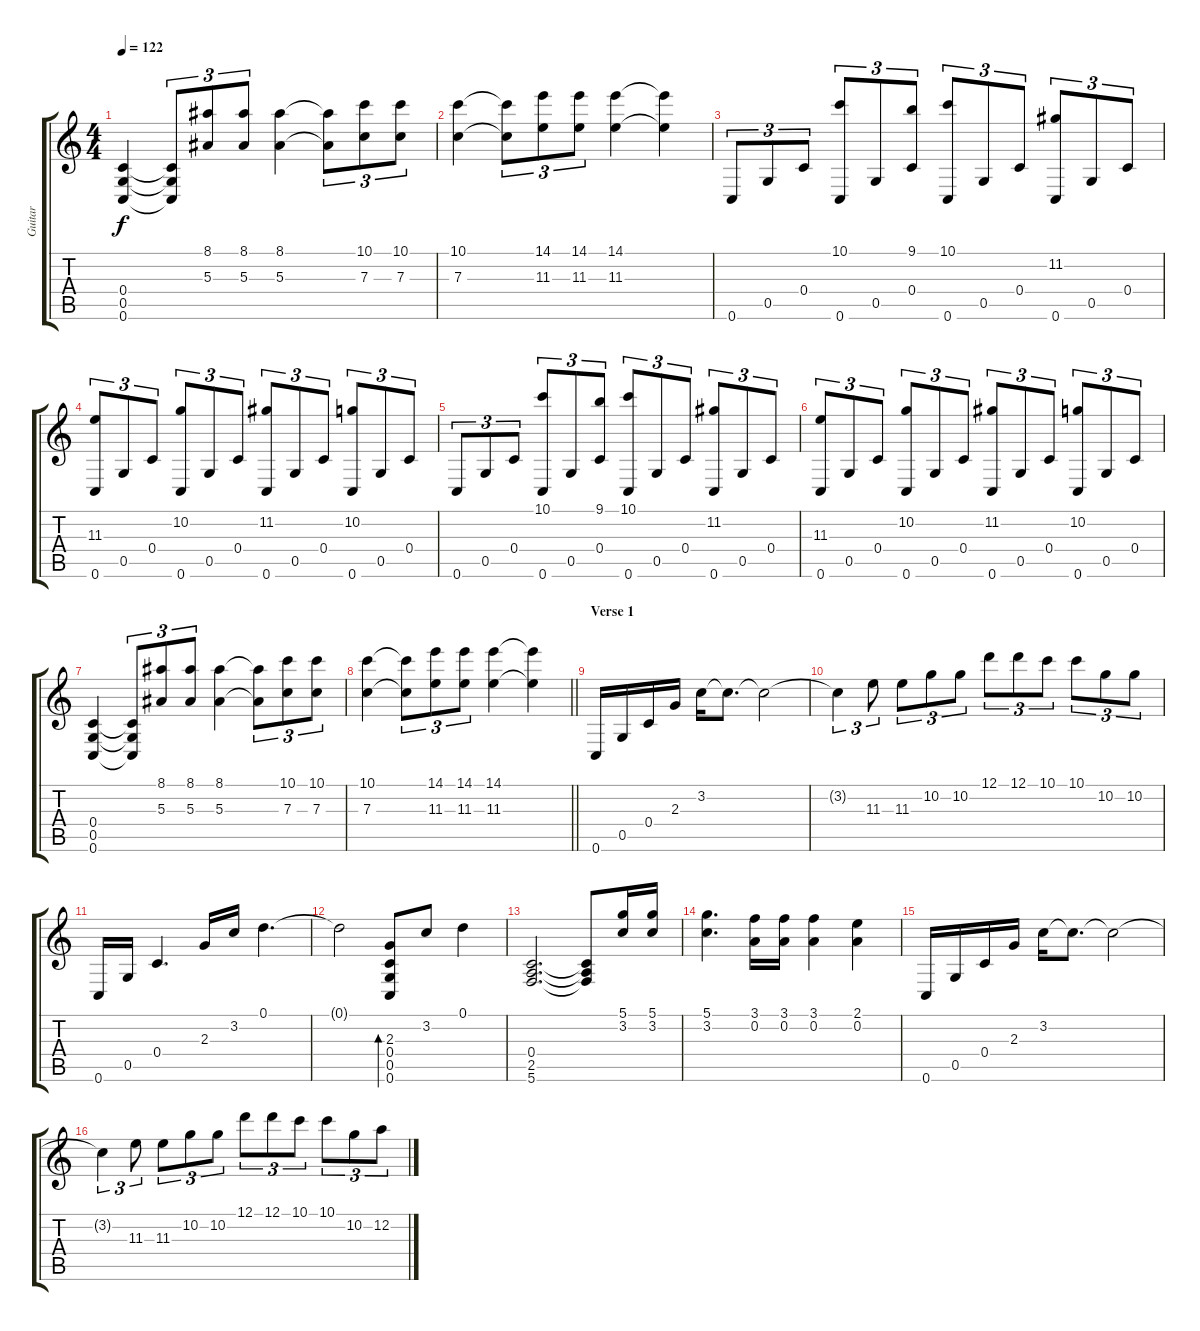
\track ("Guitar" "Guitar") {instrument acousticguitarsteel}
\staff {score tabs}
\tuning (D4 A3 F3 C3 G2 C2) {hide}
\ts (4 4)
\tempo 122
\clef g2
\ks c
(0.4 0.5 0.6).4{dy f} (0.4{t} 0.5{t} 0.6{t}).8{tu (3 2)} (8.1 5.3).8{tu (3 2)} (8.1 5.3).8{tu (3 2)} (8.1 5.3).4 (8.1{t} 5.3{t}).8{tu (3 2)} (10.1 7.3).8{tu (3 2)} (10.1 7.3).8{tu (3 2)} |
(10.1 7.3).4 (10.1{t} 7.3{t}).8{tu (3 2)} (14.1 11.3).8{tu (3 2)} (14.1 11.3).8{tu (3 2)} (14.1 11.3).4 (14.1{t} 11.3{t}).4 |
0.6.8{tu (3 2)} 0.5.8{tu (3 2)} 0.4.8{tu (3 2)} (10.1 0.6).8{tu (3 2)} 0.5.8{tu (3 2)} (9.1 0.4).8{tu (3 2)} (10.1 0.6).8{tu (3 2)} 0.5.8{tu (3 2)} 0.4.8{tu (3 2)} (11.2 0.6).8{tu (3 2)} 0.5.8{tu (3 2)} 0.4.8{tu (3 2)} |
(11.3 0.6).8{tu (3 2)} 0.5.8{tu (3 2)} 0.4.8{tu (3 2)} (10.2 0.6).8{tu (3 2)} 0.5.8{tu (3 2)} 0.4.8{tu (3 2)} (11.2 0.6).8{tu (3 2)} 0.5.8{tu (3 2)} 0.4.8{tu (3 2)} (10.2 0.6).8{tu (3 2)} 0.5.8{tu (3 2)} 0.4.8{tu (3 2)} |
0.6.8{tu (3 2)} 0.5.8{tu (3 2)} 0.4.8{tu (3 2)} (10.1 0.6).8{tu (3 2)} 0.5.8{tu (3 2)} (9.1 0.4).8{tu (3 2)} (10.1 0.6).8{tu (3 2)} 0.5.8{tu (3 2)} 0.4.8{tu (3 2)} (11.2 0.6).8{tu (3 2)} 0.5.8{tu (3 2)} 0.4.8{tu (3 2)} |
(11.3 0.6).8{tu (3 2)} 0.5.8{tu (3 2)} 0.4.8{tu (3 2)} (10.2 0.6).8{tu (3 2)} 0.5.8{tu (3 2)} 0.4.8{tu (3 2)} (11.2 0.6).8{tu (3 2)} 0.5.8{tu (3 2)} 0.4.8{tu (3 2)} (10.2 0.6).8{tu (3 2)} 0.5.8{tu (3 2)} 0.4.8{tu (3 2)} |
(0.4 0.5 0.6).4 (0.4{t} 0.5{t} 0.6{t}).8{tu (3 2)} (8.1 5.3).8{tu (3 2)} (8.1 5.3).8{tu (3 2)} (8.1 5.3).4 (8.1{t} 5.3{t}).8{tu (3 2)} (10.1 7.3).8{tu (3 2)} (10.1 7.3).8{tu (3 2)} |
\barLineRight lightlight
(10.1 7.3).4 (10.1{t} 7.3{t}).8{tu (3 2)} (14.1 11.3).8{tu (3 2)} (14.1 11.3).8{tu (3 2)} (14.1 11.3).4 (14.1{t} 11.3{t}).4 |
\section ("" "Verse 1")
0.6.16 0.5.16 0.4.16 2.3.16 3.2.16 3.2{t}.8{d} 3.2{t}.2 |
3.2{t}.4{tu (3 2)} 11.3.8{tu (3 2)} 11.3.8{tu (3 2)} 10.2.8{tu (3 2)} 10.2.8{tu (3 2)} 12.1.8{tu (3 2)} 12.1.8{tu (3 2)} 10.1.8{tu (3 2)} 10.1.8{tu (3 2)} 10.2.8{tu (3 2)} 10.2.8{tu (3 2)} |
0.6.16 0.5.16 0.4.4{d} 2.3.16 3.2.16 0.1.4{d} |
0.1{t}.2 (2.3 0.4 0.5 0.6).8{bd 240} 3.2.8 0.1.4 |
(0.4 2.5 5.6).2{d} (0.4{t} 2.5{t} 5.6{t}).8 (5.1 3.2).16 (5.1 3.2).16 |
(5.1 3.2).4{d} (3.1 0.2).16 (3.1 0.2).16 (3.1 0.2).4 (2.1 0.2).4 |
0.6.16 0.5.16 0.4.16 2.3.16 3.2.16 3.2{t}.8{d} 3.2{t}.2 |
3.2{t}.4{tu (3 2)} 11.3.8{tu (3 2)} 11.3.8{tu (3 2)} 10.2.8{tu (3 2)} 10.2.8{tu (3 2)} 12.1.8{tu (3 2)} 12.1.8{tu (3 2)} 10.1.8{tu (3 2)} 10.1.8{tu (3 2)} 10.2.8{tu (3 2)} 12.2.8{tu (3 2)}
